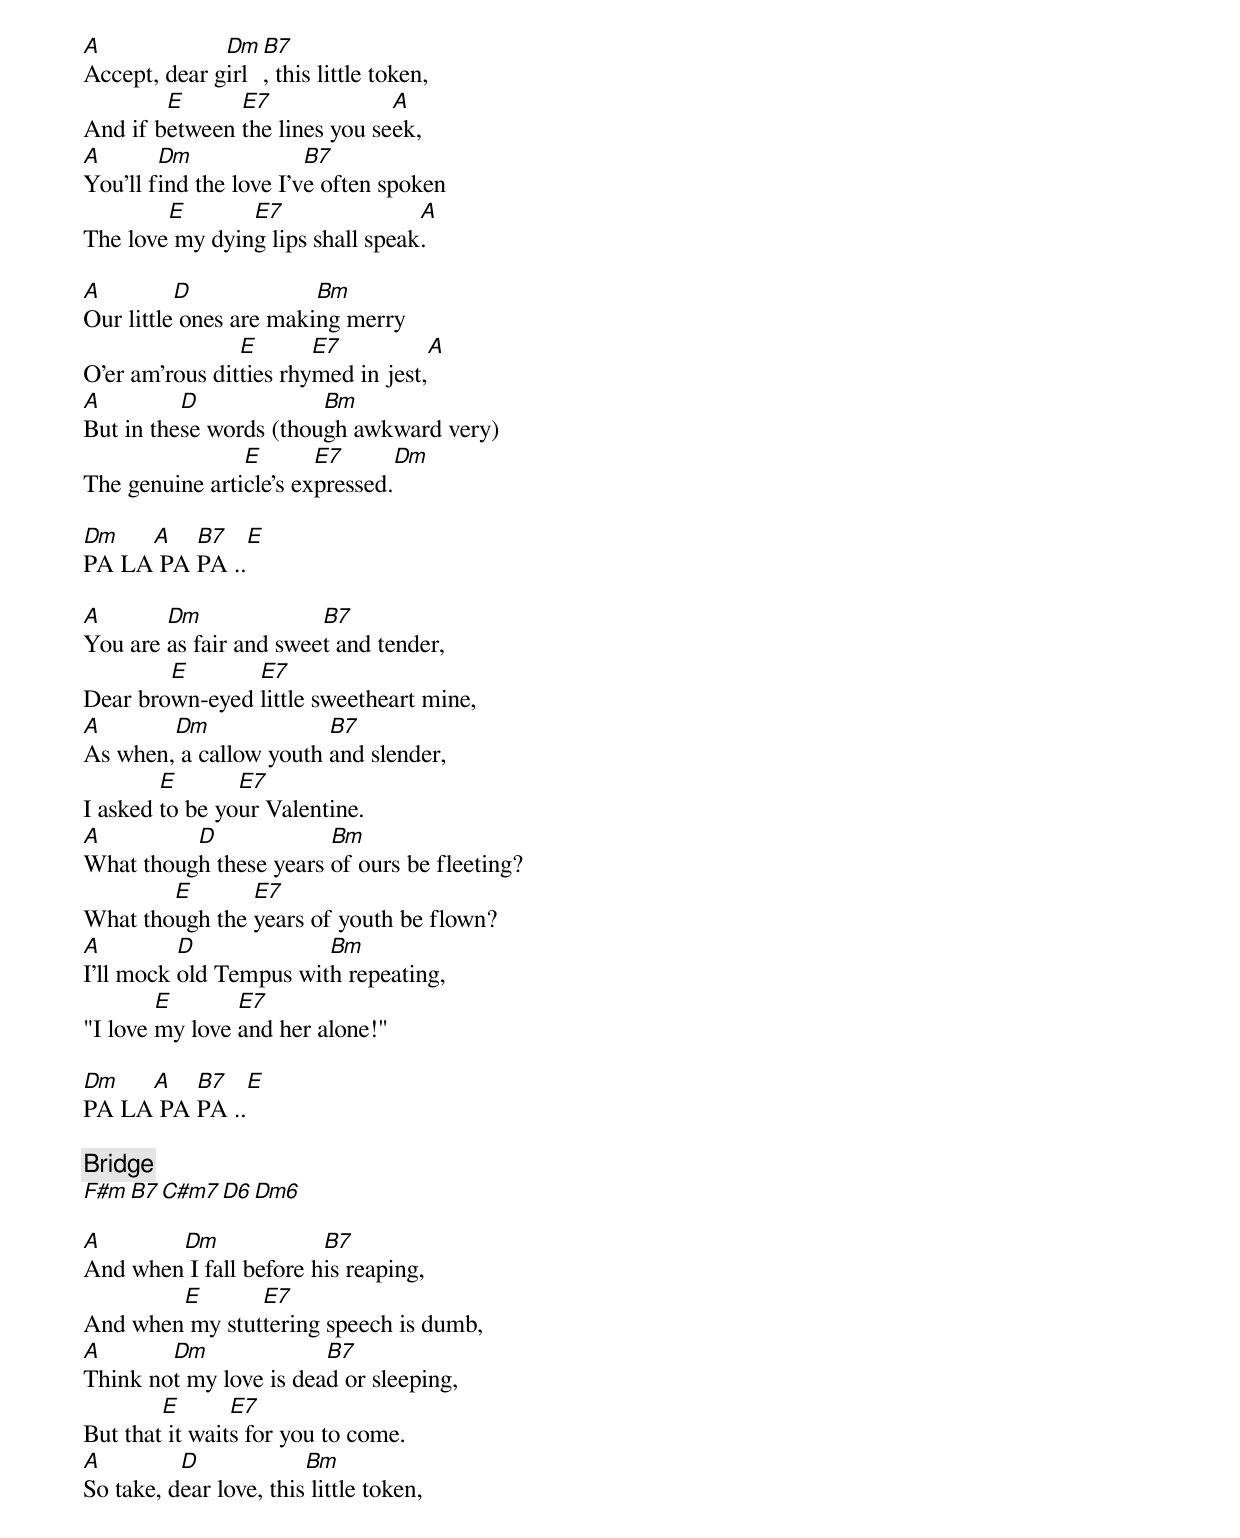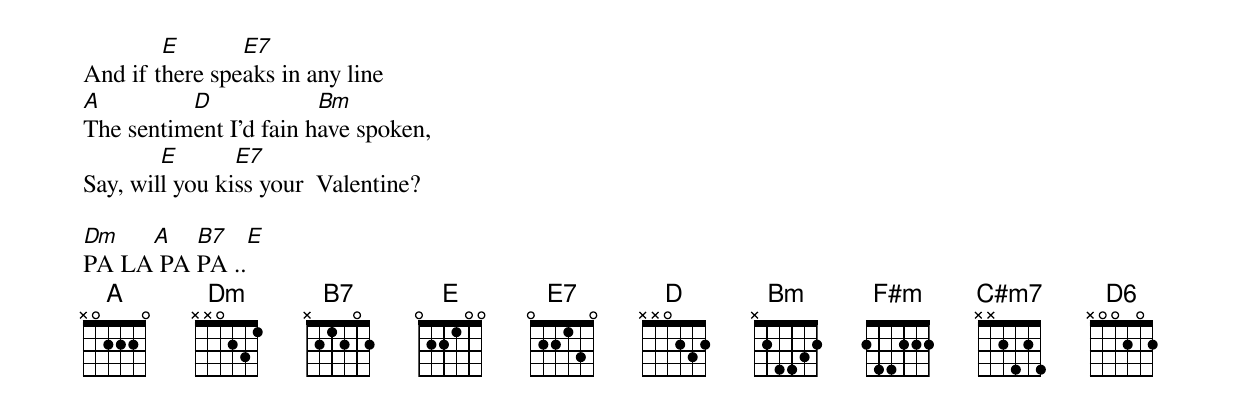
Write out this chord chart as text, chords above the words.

A             Dm B7
Accept, dear girl, this little token,
      	E      E7              A
And if between the lines you seek,
A   	Dm             	B7
You'll find the love I've often spoken
      	E  	E7                A
The love my dying lips shall speak.

A    	  D         	Bm
Our little ones are making merry
 	   	E  	E7                  A
O'er am'rous ditties rhymed in jest,
A    	  D         	Bm
But in these words (though awkward very)
		E  	E7            Dm
The genuine article's expressed.

Dm   A	 B7	E
PA LA PA PA ..

A   	Dm             	B7
You are as fair and sweet and tender,
      	E  	E7
Dear brown-eyed little sweetheart mine,
A   	Dm             	B7
As when, a callow youth and slender,
      	E  	E7
I asked to be your Valentine.
A    	  D         	Bm
What though these years of ours be fleeting?
      	E  	E7
What though the years of youth be flown?
A    	  D         	Bm
I'll mock old Tempus with repeating,
      	E  	E7
"I love my love and her alone!"

Dm   A	 B7	E
PA LA PA PA ..

[Bridge]
F#m   B7   C#m7   D6   Dm6

A   	Dm             	B7
And when I fall before his reaping,
      	E  	E7
And when my stuttering speech is dumb,
A   	Dm             	B7
Think not my love is dead or sleeping,
      	E  	E7
But that it waits for you to come.
A    	  D         	Bm
So take, dear love, this little token,
      	E  	E7
And if there speaks in any line
A    	  D         	Bm
The sentiment I'd fain have spoken,
      	E  	E7
Say, will you kiss your  Valentine?

Dm   A	 B7	E
PA LA PA PA ..
